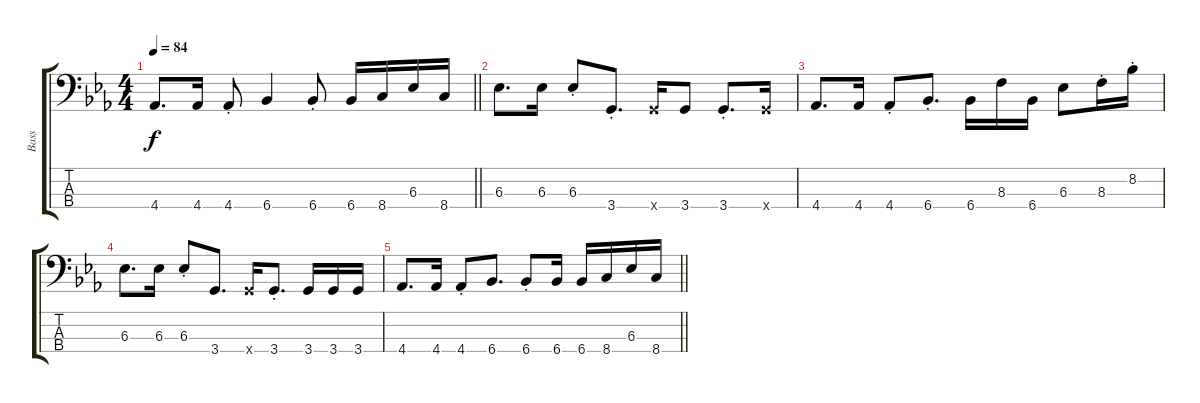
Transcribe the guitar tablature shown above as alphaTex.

\track ("Bass" "Bass") {instrument electricbassfinger}
\staff {score tabs}
\tuning (G2 D2 A1 E1) {hide}
\ts (4 4)
\tempo 84
\clef f4
\barLineRight lightlight
\ks eb
4.4.8{d dy f} 4.4.16 4.4{st}.8 6.4.4 6.4{st}.8 6.4.16 8.4.16 6.3.16 8.4.16 |
6.3.8{d} 6.3.16 6.3{st}.8 3.4{st}.8{d} 3.4{x}.16 3.4.8 3.4{st}.8{d} 3.4{x}.16 |
4.4.8{d} 4.4.16 4.4{st}.8 6.4{st}.8{d} 6.4.16 8.3.16 6.4.16 6.3.8 8.3{st}.16 8.2{st}.16 |
6.3.8{d} 6.3.16 6.3{st}.8 3.4.8{d} 3.4{x}.16 3.4{st}.8{d} 3.4.16 3.4.16 3.4.16 |
\barLineRight lightlight
4.4.8{d} 4.4.16 4.4{st}.8 6.4.8{d} 6.4{st}.8 6.4.16 6.4.16 8.4.16 6.3.16 8.4.16
